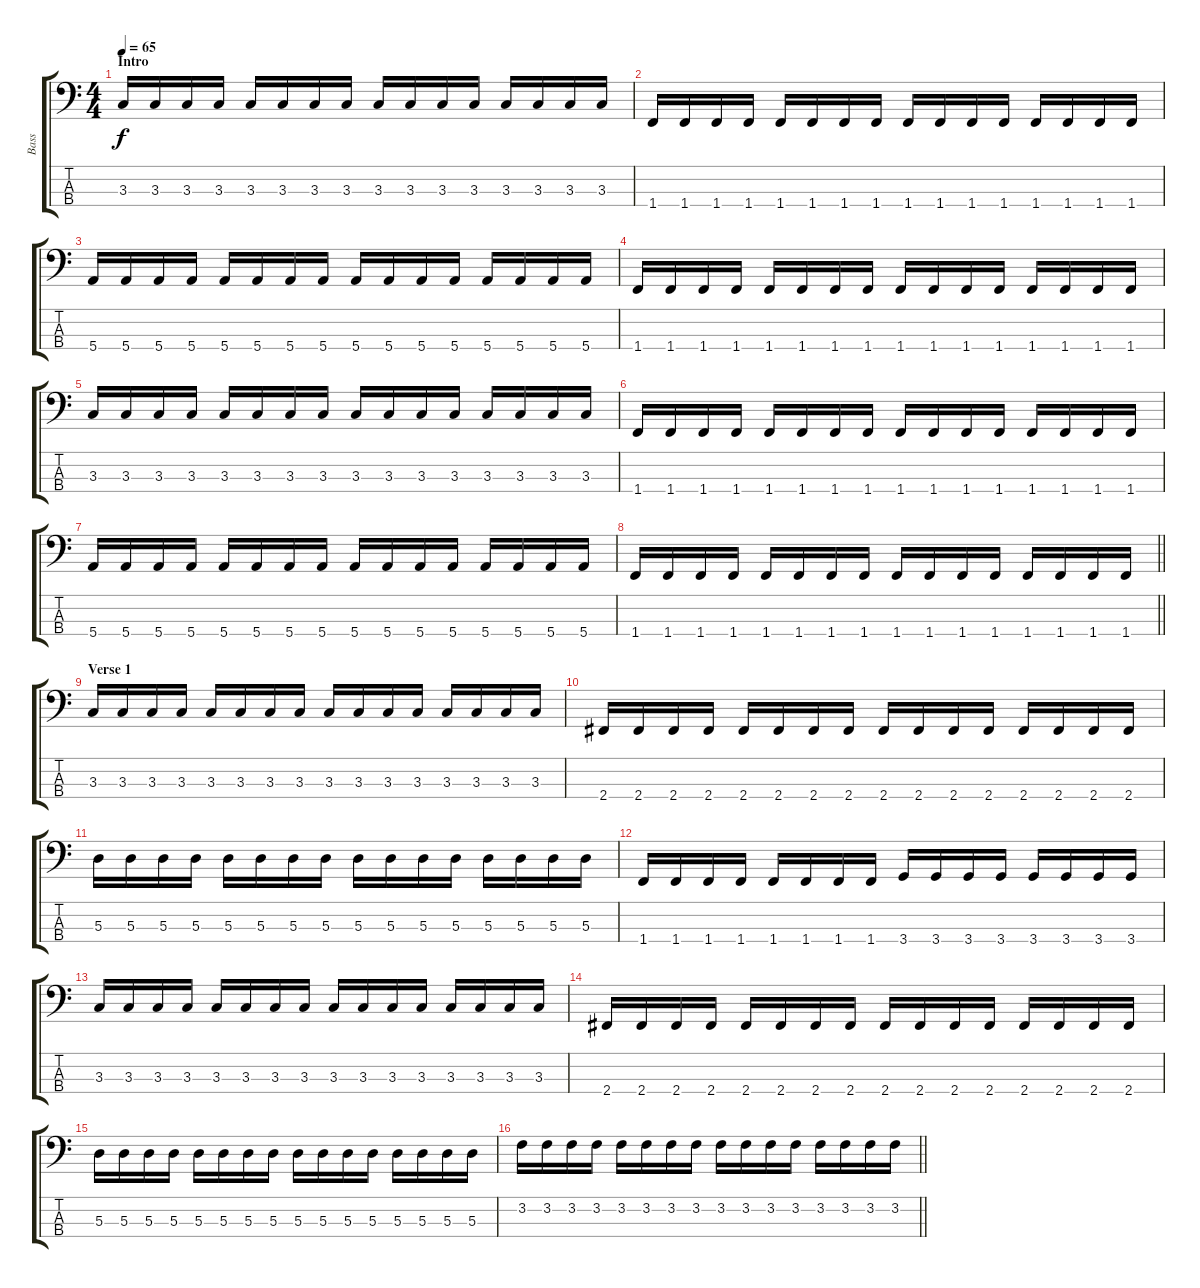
\track ("Bass" "Bass") {instrument fretlessbass}
\staff {score tabs}
\tuning (G2 D2 A1 E1) {hide}
\ts (4 4)
\section ("" "Intro")
\tempo 65
\clef f4
\ks c
3.3.16{dy f instrument fretlessbass} 3.3.16 3.3.16 3.3.16 3.3.16 3.3.16 3.3.16 3.3.16 3.3.16 3.3.16 3.3.16 3.3.16 3.3.16 3.3.16 3.3.16 3.3.16 |
1.4.16 1.4.16 1.4.16 1.4.16 1.4.16 1.4.16 1.4.16 1.4.16 1.4.16 1.4.16 1.4.16 1.4.16 1.4.16 1.4.16 1.4.16 1.4.16 |
5.4.16 5.4.16 5.4.16 5.4.16 5.4.16 5.4.16 5.4.16 5.4.16 5.4.16 5.4.16 5.4.16 5.4.16 5.4.16 5.4.16 5.4.16 5.4.16 |
1.4.16 1.4.16 1.4.16 1.4.16 1.4.16 1.4.16 1.4.16 1.4.16 1.4.16 1.4.16 1.4.16 1.4.16 1.4.16 1.4.16 1.4.16 1.4.16 |
3.3.16 3.3.16 3.3.16 3.3.16 3.3.16 3.3.16 3.3.16 3.3.16 3.3.16 3.3.16 3.3.16 3.3.16 3.3.16 3.3.16 3.3.16 3.3.16 |
1.4.16 1.4.16 1.4.16 1.4.16 1.4.16 1.4.16 1.4.16 1.4.16 1.4.16 1.4.16 1.4.16 1.4.16 1.4.16 1.4.16 1.4.16 1.4.16 |
5.4.16 5.4.16 5.4.16 5.4.16 5.4.16 5.4.16 5.4.16 5.4.16 5.4.16 5.4.16 5.4.16 5.4.16 5.4.16 5.4.16 5.4.16 5.4.16 |
\barLineRight lightlight
1.4.16 1.4.16 1.4.16 1.4.16 1.4.16 1.4.16 1.4.16 1.4.16 1.4.16 1.4.16 1.4.16 1.4.16 1.4.16 1.4.16 1.4.16 1.4.16 |
\section ("" "Verse 1")
3.3.16 3.3.16 3.3.16 3.3.16 3.3.16 3.3.16 3.3.16 3.3.16 3.3.16 3.3.16 3.3.16 3.3.16 3.3.16 3.3.16 3.3.16 3.3.16 |
2.4.16 2.4.16 2.4.16 2.4.16 2.4.16 2.4.16 2.4.16 2.4.16 2.4.16 2.4.16 2.4.16 2.4.16 2.4.16 2.4.16 2.4.16 2.4.16 |
5.3.16 5.3.16 5.3.16 5.3.16 5.3.16 5.3.16 5.3.16 5.3.16 5.3.16 5.3.16 5.3.16 5.3.16 5.3.16 5.3.16 5.3.16 5.3.16 |
1.4.16 1.4.16 1.4.16 1.4.16 1.4.16 1.4.16 1.4.16 1.4.16 3.4.16 3.4.16 3.4.16 3.4.16 3.4.16 3.4.16 3.4.16 3.4.16 |
3.3.16 3.3.16 3.3.16 3.3.16 3.3.16 3.3.16 3.3.16 3.3.16 3.3.16 3.3.16 3.3.16 3.3.16 3.3.16 3.3.16 3.3.16 3.3.16 |
2.4.16 2.4.16 2.4.16 2.4.16 2.4.16 2.4.16 2.4.16 2.4.16 2.4.16 2.4.16 2.4.16 2.4.16 2.4.16 2.4.16 2.4.16 2.4.16 |
5.3.16 5.3.16 5.3.16 5.3.16 5.3.16 5.3.16 5.3.16 5.3.16 5.3.16 5.3.16 5.3.16 5.3.16 5.3.16 5.3.16 5.3.16 5.3.16 |
\barLineRight lightlight
3.2.16 3.2.16 3.2.16 3.2.16 3.2.16 3.2.16 3.2.16 3.2.16 3.2.16 3.2.16 3.2.16 3.2.16 3.2.16 3.2.16 3.2.16 3.2.16
